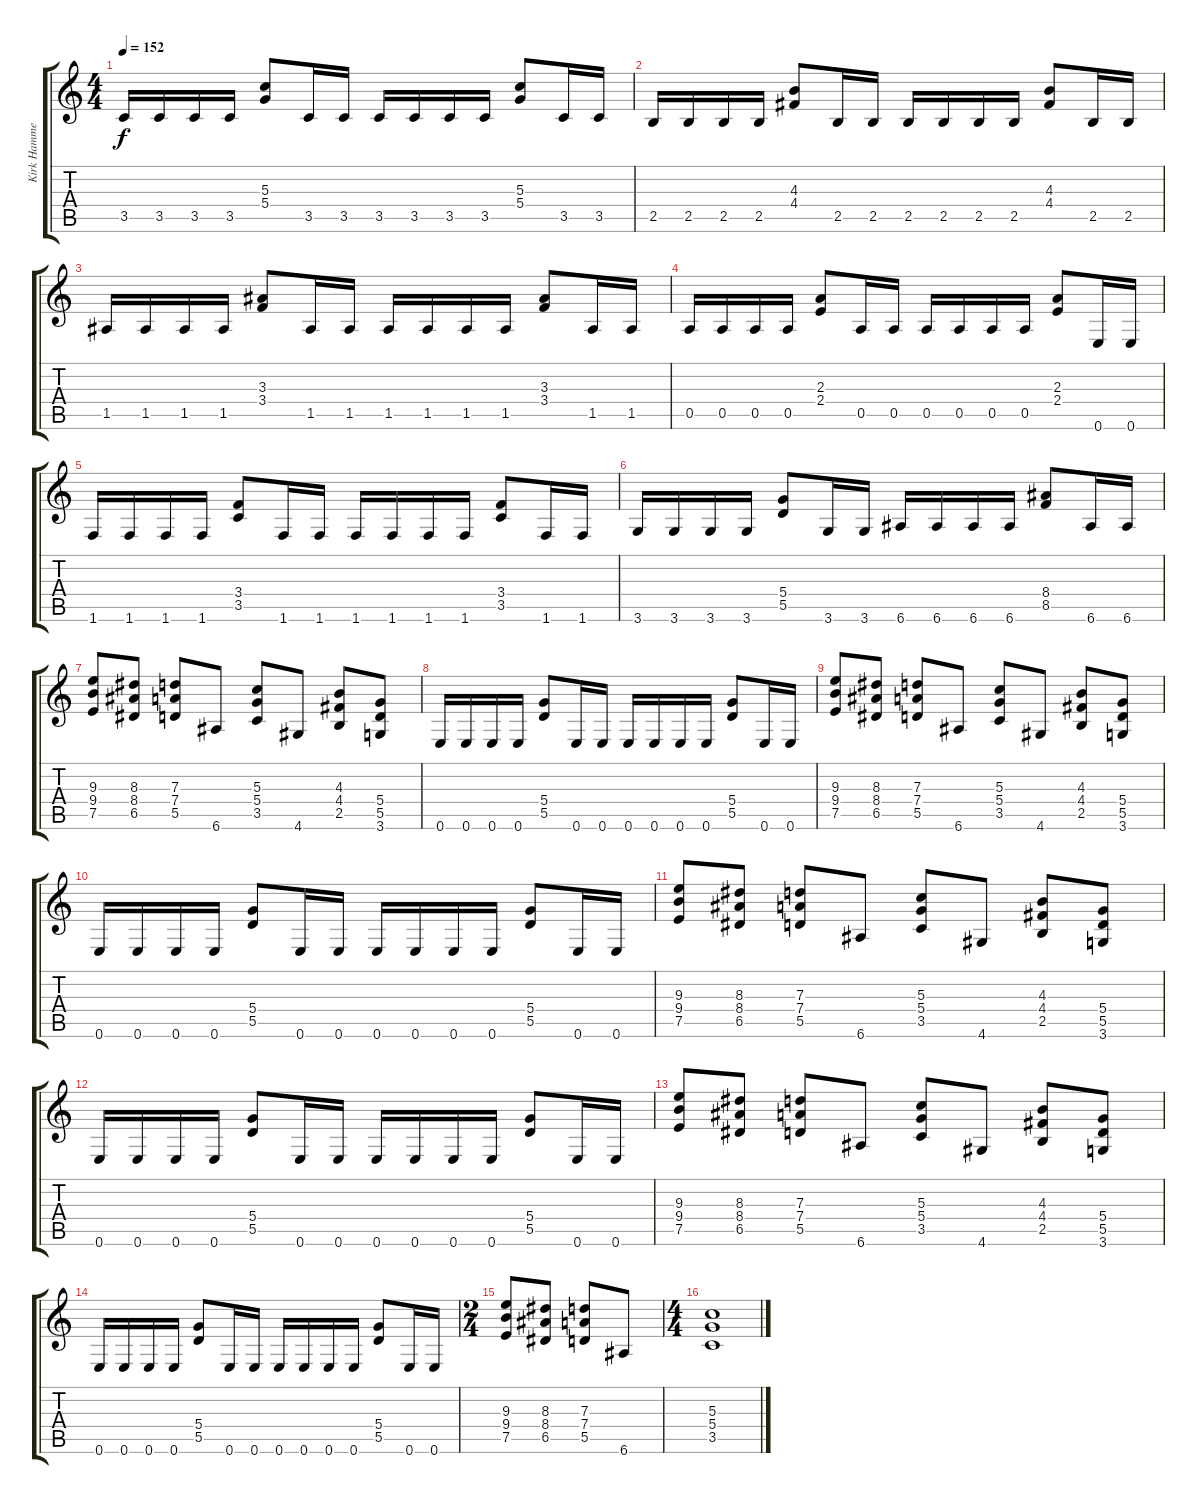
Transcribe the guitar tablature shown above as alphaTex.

\track ("Kirk Hammett" "Kirk Hamme") {instrument distortionguitar bank 17}
\staff {score tabs}
\tuning (E4 B3 G3 D3 A2 E2) {hide}
\ts (4 4)
\tempo 152
\clef g2
\ks c
3.5.16{dy f} 3.5.16 3.5.16 3.5.16 (5.3 5.4).8 3.5.16 3.5.16 3.5.16 3.5.16 3.5.16 3.5.16 (5.3 5.4).8 3.5.16 3.5.16 |
2.5.16 2.5.16 2.5.16 2.5.16 (4.3 4.4).8 2.5.16 2.5.16 2.5.16 2.5.16 2.5.16 2.5.16 (4.3 4.4).8 2.5.16 2.5.16 |
1.5.16 1.5.16 1.5.16 1.5.16 (3.3 3.4).8 1.5.16 1.5.16 1.5.16 1.5.16 1.5.16 1.5.16 (3.3 3.4).8 1.5.16 1.5.16 |
0.5.16 0.5.16 0.5.16 0.5.16 (2.3 2.4).8 0.5.16 0.5.16 0.5.16 0.5.16 0.5.16 0.5.16 (2.3 2.4).8 0.6.16 0.6.16 |
1.6.16 1.6.16 1.6.16 1.6.16 (3.4 3.5).8 1.6.16 1.6.16 1.6.16 1.6.16 1.6.16 1.6.16 (3.4 3.5).8 1.6.16 1.6.16 |
3.6.16 3.6.16 3.6.16 3.6.16 (5.4 5.5).8 3.6.16 3.6.16 6.6.16 6.6.16 6.6.16 6.6.16 (8.4 8.5).8 6.6.16 6.6.16 |
(9.3 9.4 7.5).8 (8.3 8.4 6.5).8 (7.3 7.4 5.5).8 6.6.8 (5.3 5.4 3.5).8 4.6.8 (4.3 4.4 2.5).8 (5.4 5.5 3.6).8 |
0.6.16 0.6.16 0.6.16 0.6.16 (5.4 5.5).8 0.6.16 0.6.16 0.6.16 0.6.16 0.6.16 0.6.16 (5.4 5.5).8 0.6.16 0.6.16 |
(9.3 9.4 7.5).8 (8.3 8.4 6.5).8 (7.3 7.4 5.5).8 6.6.8 (5.3 5.4 3.5).8 4.6.8 (4.3 4.4 2.5).8 (5.4 5.5 3.6).8 |
0.6.16 0.6.16 0.6.16 0.6.16 (5.4 5.5).8 0.6.16 0.6.16 0.6.16 0.6.16 0.6.16 0.6.16 (5.4 5.5).8 0.6.16 0.6.16 |
(9.3 9.4 7.5).8 (8.3 8.4 6.5).8 (7.3 7.4 5.5).8 6.6.8 (5.3 5.4 3.5).8 4.6.8 (4.3 4.4 2.5).8 (5.4 5.5 3.6).8 |
0.6.16 0.6.16 0.6.16 0.6.16 (5.4 5.5).8 0.6.16 0.6.16 0.6.16 0.6.16 0.6.16 0.6.16 (5.4 5.5).8 0.6.16 0.6.16 |
(9.3 9.4 7.5).8 (8.3 8.4 6.5).8 (7.3 7.4 5.5).8 6.6.8 (5.3 5.4 3.5).8 4.6.8 (4.3 4.4 2.5).8 (5.4 5.5 3.6).8 |
0.6.16 0.6.16 0.6.16 0.6.16 (5.4 5.5).8 0.6.16 0.6.16 0.6.16 0.6.16 0.6.16 0.6.16 (5.4 5.5).8 0.6.16 0.6.16 |
\ts (2 4)
(9.3 9.4 7.5).8 (8.3 8.4 6.5).8 (7.3 7.4 5.5).8 6.6.8 |
\ts (4 4)
(5.3 5.4 3.5).1
